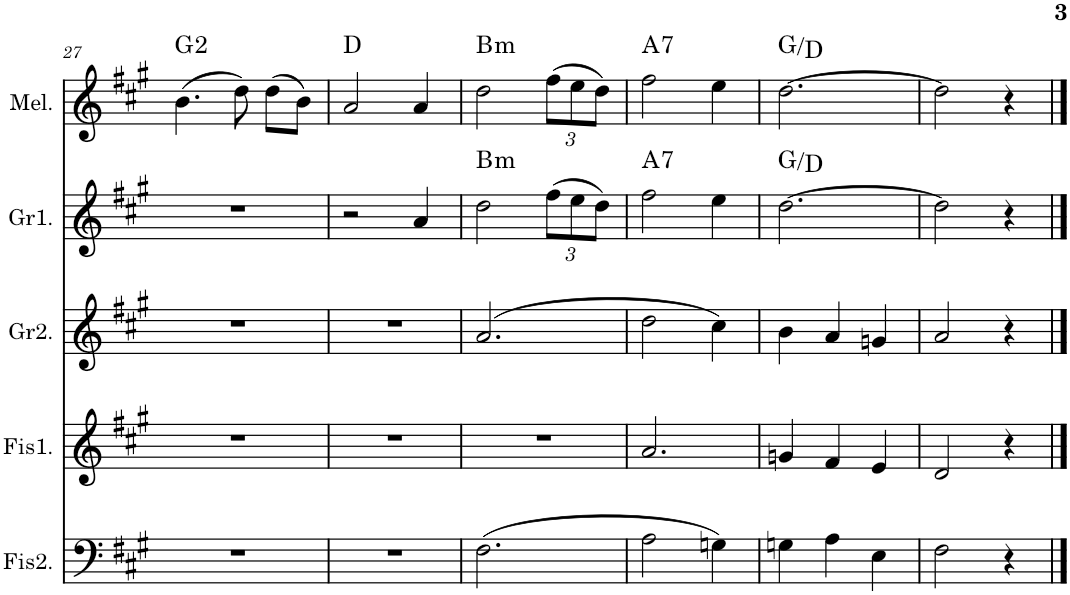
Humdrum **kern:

**kern	**kern	**kern	**kern	**harte	**kern	**harte
*part5	*part4	*part3	*part2	*part2	*part1	*part1
*staff5	*staff4	*staff3	*staff2	*	*staff1	*
*I"Fiscorn2	*I"Fiscorn1	*I"Gralla2	*I"Gralla1	*	*I"Melòdica	*
*I'Fis2.	*I'Fis1.	*I'Gr2.	*I'Gr1.	*	*I'Mel.	*
!!LO:PB:g=z
*clefF4	*clefG2	*clefG2	*clefG2	*	*clefG2	*
*k[f#c#g#]	*k[f#c#g#]	*k[f#c#g#]	*k[f#c#g#]	*	*k[f#c#g#]	*
*M3/4	*M3/4	*M3/4	*M3/4	*	*M3/4	*
=27	=27	=27	=27	=27	=27	=27
2.r	2.r	2.r	2.r	.	(4.b\	G:maj(2)
.	.	.	.	.	8dd\)	.
.	.	.	.	.	(8dd\L	.
.	.	.	.	.	8b\J)	.
=28	=28	=28	=28	=28	=28	=28
2.r	2.r	2.r	2r	.	2a/	D:maj
.	.	.	4a/	.	4a/	.
=29	=29	=29	=29	=29	=29	=29
!	!	!	!	!LO:H:kt=m	!	!LO:H:kt=m
(2.F#\	2.r	(2.a/	2dd\	B:min	2dd\	B:min
*	*	*	*Xbrackettup	*	*Xbrackettup	*
.	.	.	(12ff#\L	.	(12ff#\L	.
.	.	.	12ee\	.	12ee\	.
.	.	.	12dd\J)	.	12dd\J)	.
=30	=30	=30	=30	=30	=30	=30
!	!	!	!	!LO:H:kt=7	!	!LO:H:kt=7
2A\	2.a/	2dd\	2ff#\	A:7	2ff#\	A:7
4Gn\)	.	4cc#\)	4ee\	.	4ee\	.
=31	=31	=31	=31	=31	=31	=31
4Gn\	4gn/	4b\	[2.dd\	G:maj/5	[2.dd\	G:maj/5
4A\	4f#/	4a/	.	.	.	.
4E\	4e/	4gn/	.	.	.	.
=32	=32	=32	=32	=32	=32	=32
2F#\	2d/	2a/	2dd\]	.	2dd\]	.
4r	4r	4r	4r	.	4r	.
==	==	==	==	==	==	==
*-	*-	*-	*-	*-	*-	*-
